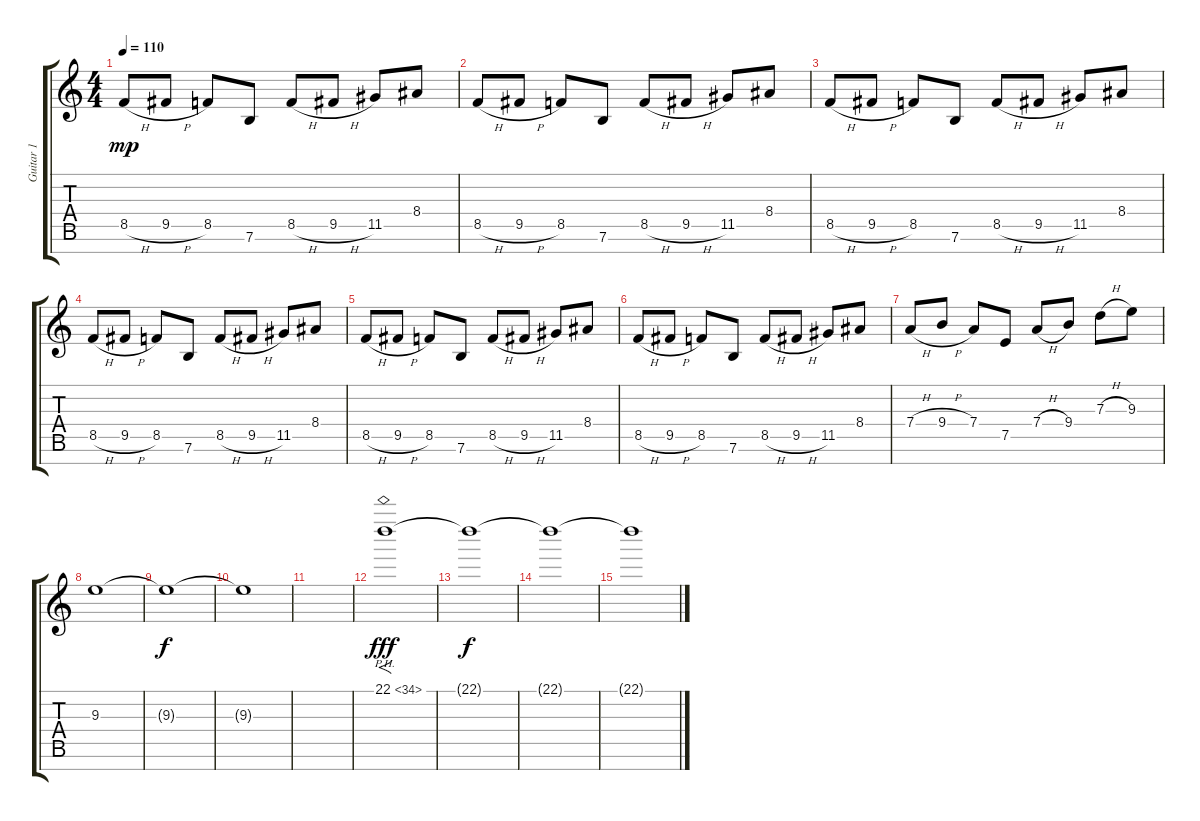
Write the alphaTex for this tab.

\track ("Guitar 1" "Guitar 1") {instrument distortionguitar}
\staff {score tabs}
\tuning (E4 B3 G3 D3 A2 E2 B1) {hide}
\ts (4 4)
\tempo 110
\clef g2
\ks c
8.5{h}.8{dy mp} 9.5{h}.8 8.5.8 7.6.8 8.5{h}.8 9.5{h}.8 11.5.8 8.4.8 |
8.5{h}.8 9.5{h}.8 8.5.8 7.6.8 8.5{h}.8 9.5{h}.8 11.5.8 8.4.8 |
8.5{h}.8 9.5{h}.8 8.5.8 7.6.8 8.5{h}.8 9.5{h}.8 11.5.8 8.4.8 |
8.5{h}.8 9.5{h}.8 8.5.8 7.6.8 8.5{h}.8 9.5{h}.8 11.5.8 8.4.8 |
8.5{h}.8 9.5{h}.8 8.5.8 7.6.8 8.5{h}.8 9.5{h}.8 11.5.8 8.4.8 |
8.5{h}.8 9.5{h}.8 8.5.8 7.6.8 8.5{h}.8 9.5{h}.8 11.5.8 8.4.8 |
7.4{h}.8 9.4{h}.8 7.4.8 7.5.8 7.4{h}.8 9.4.8 7.3{h}.8 9.3.8 |
9.3.1 |
9.3{t}.1{dy f} |
9.3{t}.1 |
|
22.1{ph 12}.1{f dy fff instrument distortionguitar} |
22.1{t}.1{dy f} |
22.1{t}.1 |
22.1{t}.1{volume 0}
